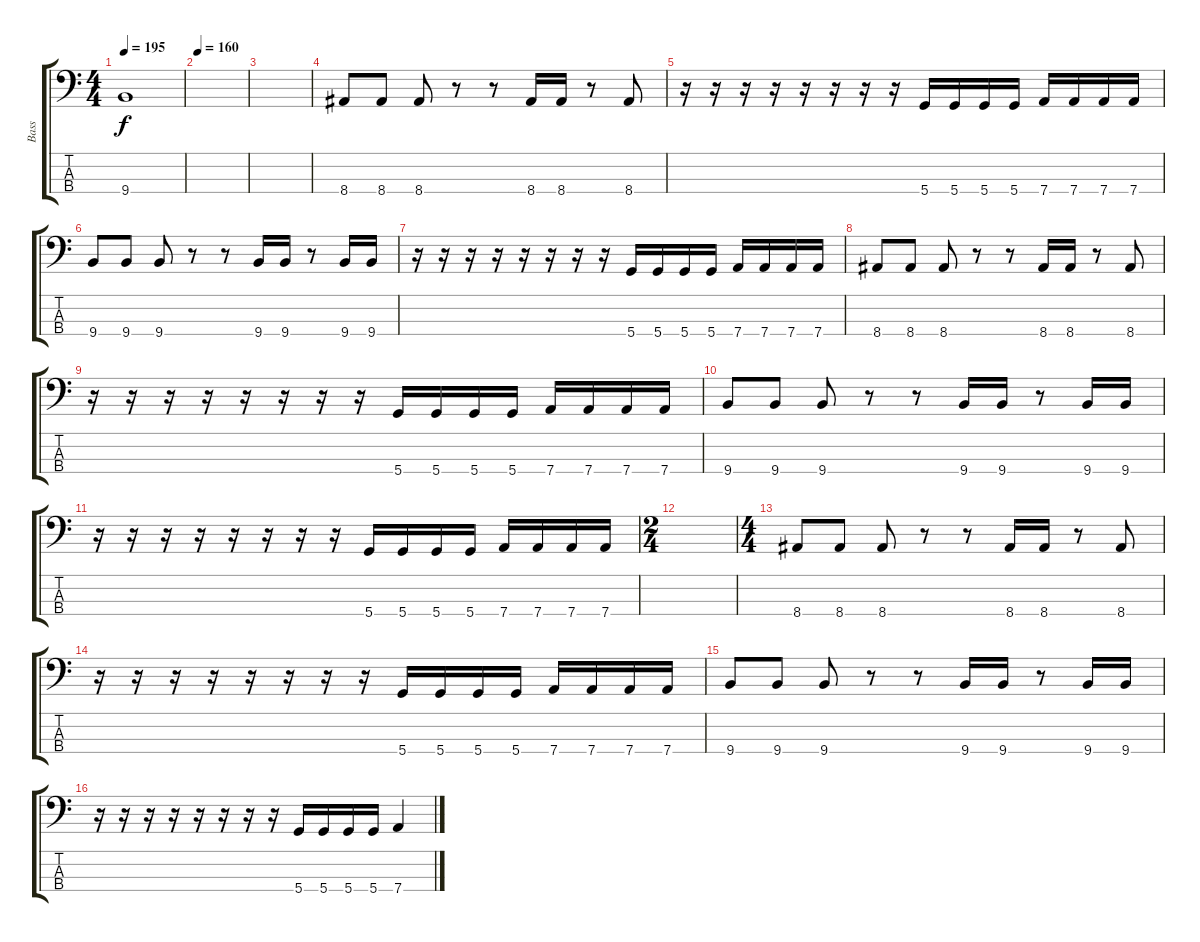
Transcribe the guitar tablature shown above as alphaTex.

\track ("Bass" "Bass") {instrument electricbasspick}
\staff {score tabs}
\tuning (G2 D2 A1 D1) {hide}
\ts (4 4)
\tempo 195
\clef f4
\ks c
9.4{t}.1{dy f} |
\tempo 160
|
|
8.4.8 8.4.8 8.4.8 r.8 r.8 8.4.16 8.4.16 r.8 8.4.8 |
r.16 r.16 r.16 r.16 r.16 r.16 r.16 r.16 5.4.16 5.4.16 5.4.16 5.4.16 7.4.16 7.4.16 7.4.16 7.4.16 |
9.4.8 9.4.8 9.4.8 r.8 r.8 9.4.16 9.4.16 r.8 9.4.16 9.4.16 |
r.16 r.16 r.16 r.16 r.16 r.16 r.16 r.16 5.4.16 5.4.16 5.4.16 5.4.16 7.4.16 7.4.16 7.4.16 7.4.16 |
8.4.8 8.4.8 8.4.8 r.8 r.8 8.4.16 8.4.16 r.8 8.4.8 |
r.16 r.16 r.16 r.16 r.16 r.16 r.16 r.16 5.4.16 5.4.16 5.4.16 5.4.16 7.4.16 7.4.16 7.4.16 7.4.16 |
9.4.8 9.4.8 9.4.8 r.8 r.8 9.4.16 9.4.16 r.8 9.4.16 9.4.16 |
r.16 r.16 r.16 r.16 r.16 r.16 r.16 r.16 5.4.16 5.4.16 5.4.16 5.4.16 7.4.16 7.4.16 7.4.16 7.4.16 |
\ts (2 4)
|
\ts (4 4)
8.4.8 8.4.8 8.4.8 r.8 r.8 8.4.16 8.4.16 r.8 8.4.8 |
r.16 r.16 r.16 r.16 r.16 r.16 r.16 r.16 5.4.16 5.4.16 5.4.16 5.4.16 7.4.16 7.4.16 7.4.16 7.4.16 |
9.4.8 9.4.8 9.4.8 r.8 r.8 9.4.16 9.4.16 r.8 9.4.16 9.4.16 |
r.16 r.16 r.16 r.16 r.16 r.16 r.16 r.16 5.4.16 5.4.16 5.4.16 5.4.16 7.4.4
